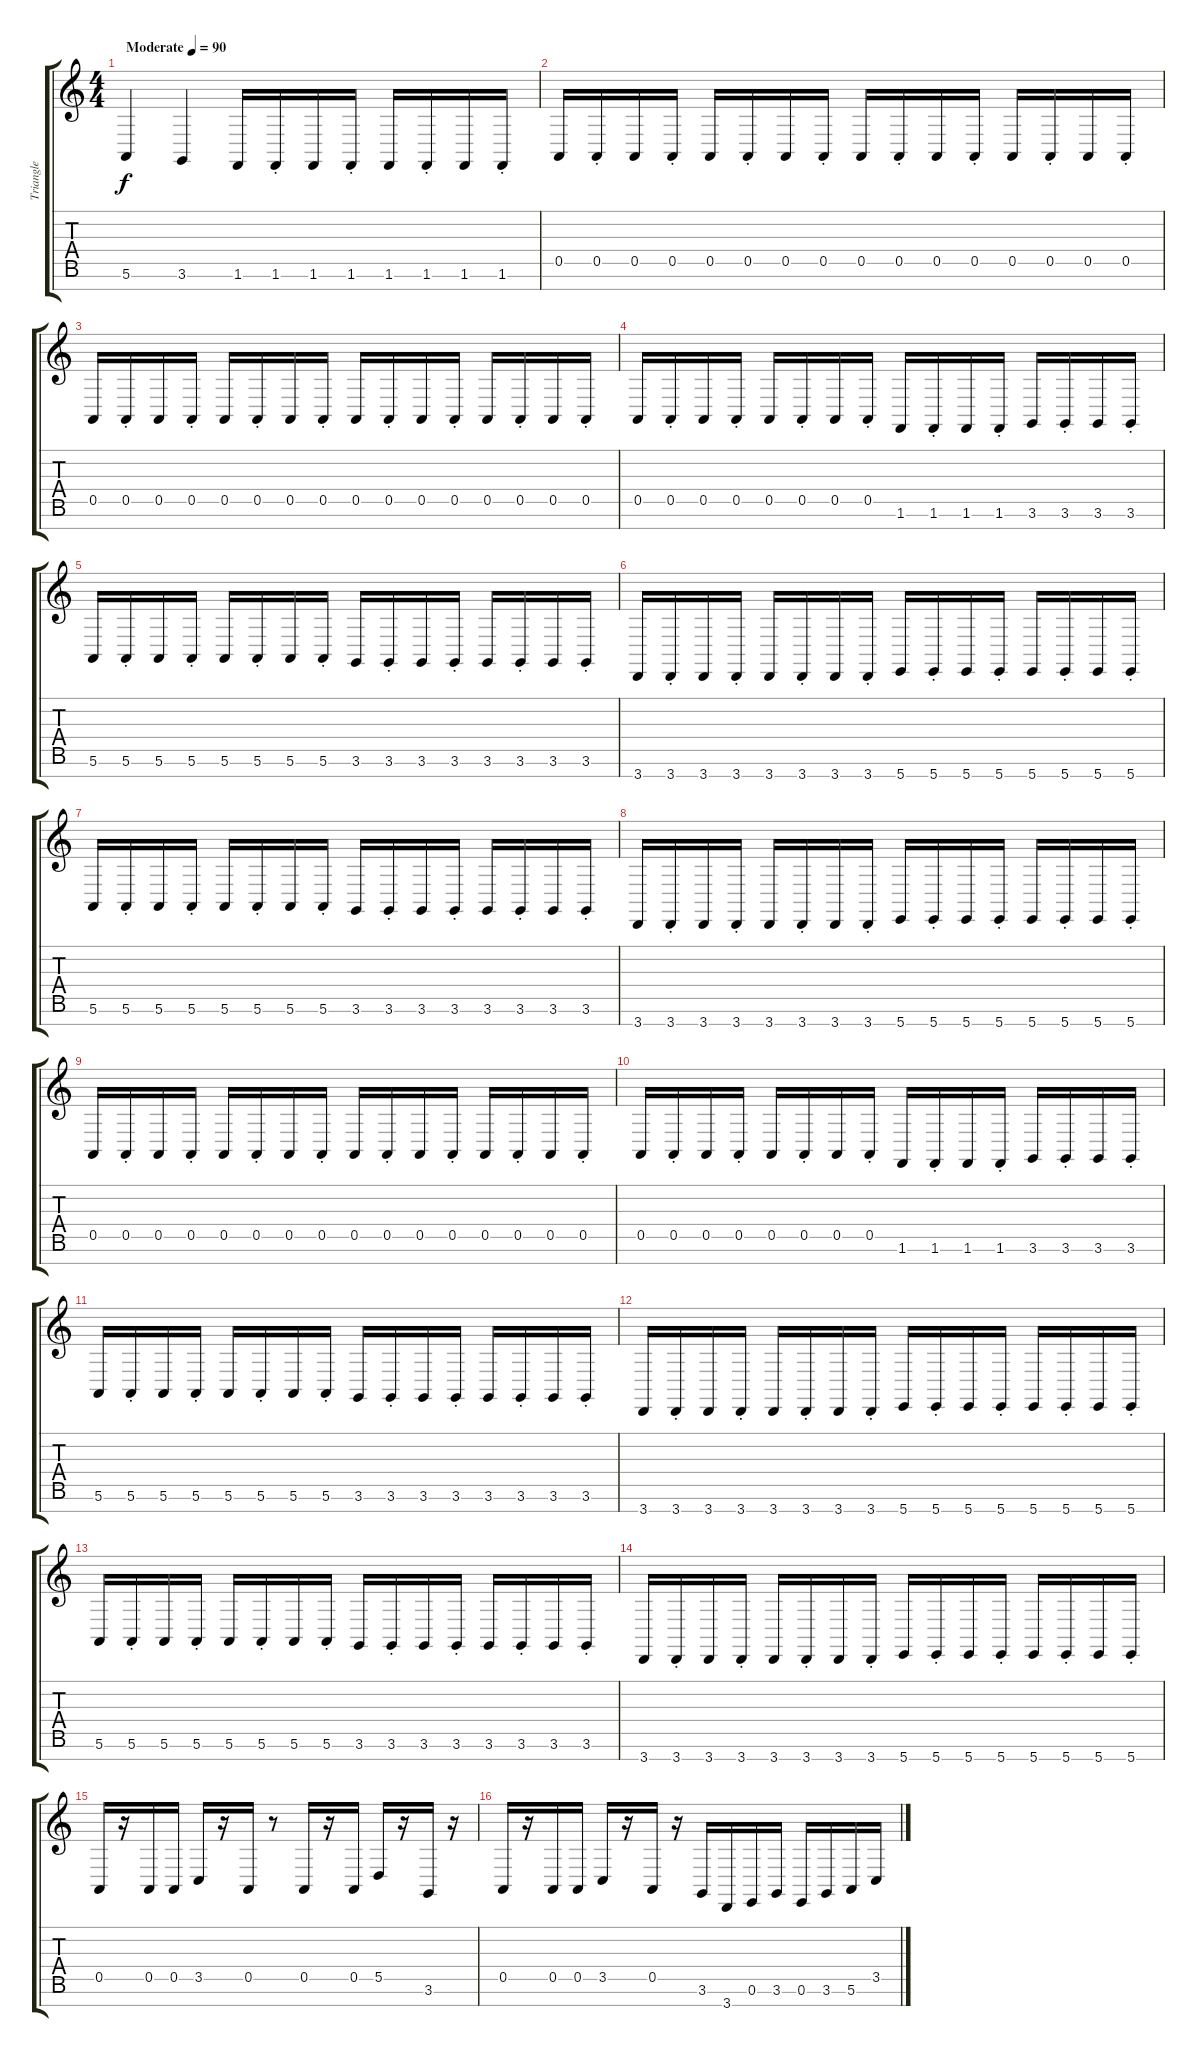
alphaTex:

\track ("Triangle" "Triangle") {instrument lead1square}
\staff {score tabs}
\tuning (E4 B3 G3 D3 A2 E2 B1) {hide}
\ts (4 4)
\tempo (90 "Moderate")
\clef g2
\ks c
5.6.4{dy f instrument lead1square} 3.6.4 1.6.16 1.6{st}.16 1.6.16 1.6{st}.16 1.6.16 1.6{st}.16 1.6.16 1.6{st}.16 |
0.5.16 0.5{st}.16 0.5.16 0.5{st}.16 0.5.16 0.5{st}.16 0.5.16 0.5{st}.16 0.5.16 0.5{st}.16 0.5.16 0.5{st}.16 0.5.16 0.5{st}.16 0.5.16 0.5{st}.16 |
0.5.16 0.5{st}.16 0.5.16 0.5{st}.16 0.5.16 0.5{st}.16 0.5.16 0.5{st}.16 0.5.16 0.5{st}.16 0.5.16 0.5{st}.16 0.5.16 0.5{st}.16 0.5.16 0.5{st}.16 |
0.5.16 0.5{st}.16 0.5.16 0.5{st}.16 0.5.16 0.5{st}.16 0.5.16 0.5{st}.16 1.6.16 1.6{st}.16 1.6.16 1.6{st}.16 3.6.16 3.6{st}.16 3.6.16 3.6{st}.16 |
5.6.16 5.6{st}.16 5.6.16 5.6{st}.16 5.6.16 5.6{st}.16 5.6.16 5.6{st}.16 3.6.16 3.6{st}.16 3.6.16 3.6{st}.16 3.6.16 3.6{st}.16 3.6.16 3.6{st}.16 |
3.7.16 3.7{st}.16 3.7.16 3.7{st}.16 3.7.16 3.7{st}.16 3.7.16 3.7{st}.16 5.7.16 5.7{st}.16 5.7.16 5.7{st}.16 5.7.16 5.7{st}.16 5.7.16 5.7{st}.16 |
5.6.16 5.6{st}.16 5.6.16 5.6{st}.16 5.6.16 5.6{st}.16 5.6.16 5.6{st}.16 3.6.16 3.6{st}.16 3.6.16 3.6{st}.16 3.6.16 3.6{st}.16 3.6.16 3.6{st}.16 |
3.7.16 3.7{st}.16 3.7.16 3.7{st}.16 3.7.16 3.7{st}.16 3.7.16 3.7{st}.16 5.7.16 5.7{st}.16 5.7.16 5.7{st}.16 5.7.16 5.7{st}.16 5.7.16 5.7{st}.16 |
0.5.16 0.5{st}.16 0.5.16 0.5{st}.16 0.5.16 0.5{st}.16 0.5.16 0.5{st}.16 0.5.16 0.5{st}.16 0.5.16 0.5{st}.16 0.5.16 0.5{st}.16 0.5.16 0.5{st}.16 |
0.5.16 0.5{st}.16 0.5.16 0.5{st}.16 0.5.16 0.5{st}.16 0.5.16 0.5{st}.16 1.6.16 1.6{st}.16 1.6.16 1.6{st}.16 3.6.16 3.6{st}.16 3.6.16 3.6{st}.16 |
5.6.16 5.6{st}.16 5.6.16 5.6{st}.16 5.6.16 5.6{st}.16 5.6.16 5.6{st}.16 3.6.16 3.6{st}.16 3.6.16 3.6{st}.16 3.6.16 3.6{st}.16 3.6.16 3.6{st}.16 |
3.7.16 3.7{st}.16 3.7.16 3.7{st}.16 3.7.16 3.7{st}.16 3.7.16 3.7{st}.16 5.7.16 5.7{st}.16 5.7.16 5.7{st}.16 5.7.16 5.7{st}.16 5.7.16 5.7{st}.16 |
5.6.16 5.6{st}.16 5.6.16 5.6{st}.16 5.6.16 5.6{st}.16 5.6.16 5.6{st}.16 3.6.16 3.6{st}.16 3.6.16 3.6{st}.16 3.6.16 3.6{st}.16 3.6.16 3.6{st}.16 |
3.7.16 3.7{st}.16 3.7.16 3.7{st}.16 3.7.16 3.7{st}.16 3.7.16 3.7{st}.16 5.7.16 5.7{st}.16 5.7.16 5.7{st}.16 5.7.16 5.7{st}.16 5.7.16 5.7{st}.16 |
0.5.16 r.16 0.5.16 0.5.16 3.5.16 r.16 0.5.16 r.8 0.5.16 r.16 0.5.16 5.5.16 r.16 3.6.16 r.16 |
0.5.16 r.16 0.5.16 0.5.16 3.5.16 r.16 0.5.16 r.16 3.6.16 3.7.16 0.6.16 3.6.16 0.6.16 3.6.16 5.6.16 3.5.16
